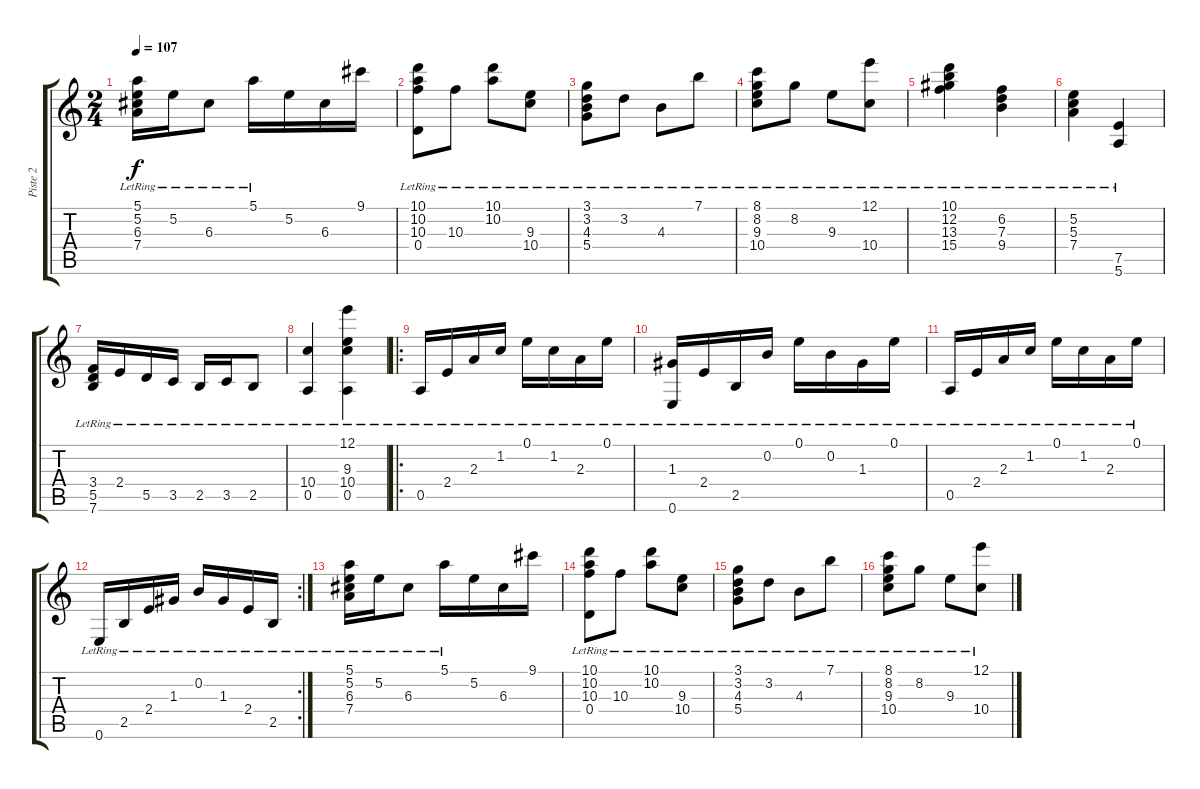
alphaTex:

\track ("Piste 2" "Piste 2") {instrument acousticguitarsteel}
\staff {score tabs}
\tuning (E4 B3 G3 D3 A2 E2) {hide}
\ts (2 4)
\tempo 107
\clef g2
\ks c
(5.1 5.2{lr} 6.3{lr} 7.4{lr}).16{dy f} 5.2{lr}.16 6.3{lr}.8 5.1{lr}.16 5.2.16 6.3.16 9.1.16 |
(10.1{lr} 10.2{lr} 10.3 0.4{lr}).8 10.3{lr}.8 (10.1{lr} 10.2{lr}).8 (9.3{lr} 10.4{lr}).8 |
(3.1{lr} 3.2{lr} 4.3{lr} 5.4{lr}).8 3.2{lr}.8 4.3{lr}.8 7.1{lr}.8 |
(8.1{lr} 8.2{lr} 9.3{lr} 10.4{lr}).8 8.2{lr}.8 9.3{lr}.8 (12.1{lr} 10.4{lr}).8 |
(10.1{lr} 12.2{lr} 13.3{lr} 15.4{lr}).4 (6.2{lr} 7.3{lr} 9.4{lr}).4 |
(5.2{lr} 5.3{lr} 7.4{lr}).4 (7.5{lr} 5.6{lr}).4 |
(3.4{lr} 5.5{lr} 7.6{lr}).16 2.4{lr}.16 5.5{lr}.16 3.5{lr}.16 2.5{lr}.16 3.5{lr}.16 2.5{lr}.8 |
(10.4{lr} 0.5{lr}).4 (12.1{lr} 9.3{lr} 10.4{lr} 0.5{lr}).4 |
\ro
0.5{lr}.16 2.4{lr}.16 2.3{lr}.16 1.2{lr}.16 0.1{lr}.16 1.2{lr}.16 2.3{lr}.16 0.1{lr}.16 |
(1.3 0.6{lr}).16 2.4{lr}.16 2.5{lr}.16 0.2{lr}.16 0.1{lr}.16 0.2{lr}.16 1.3{lr}.16 0.1{lr}.16 |
0.5{lr}.16 2.4{lr}.16 2.3{lr}.16 1.2{lr}.16 0.1{lr}.16 1.2{lr}.16 2.3{lr}.16 0.1{lr}.16 |
\rc 2
0.6{lr}.16 2.5{lr}.16 2.4{lr}.16 1.3{lr}.16 0.2{lr}.16 1.3{lr}.16 2.4{lr}.16 2.5{lr}.16 |
(5.1 5.2{lr} 6.3{lr} 7.4{lr}).16 5.2{lr}.16 6.3{lr}.8 5.1{lr}.16 5.2.16 6.3.16 9.1.16 |
(10.1{lr} 10.2{lr} 10.3 0.4{lr}).8 10.3{lr}.8 (10.1{lr} 10.2{lr}).8 (9.3{lr} 10.4{lr}).8 |
(3.1{lr} 3.2{lr} 4.3{lr} 5.4{lr}).8 3.2{lr}.8 4.3{lr}.8 7.1{lr}.8 |
(8.1{lr} 8.2{lr} 9.3{lr} 10.4{lr}).8 8.2{lr}.8 9.3{lr}.8 (12.1{lr} 10.4{lr}).8
